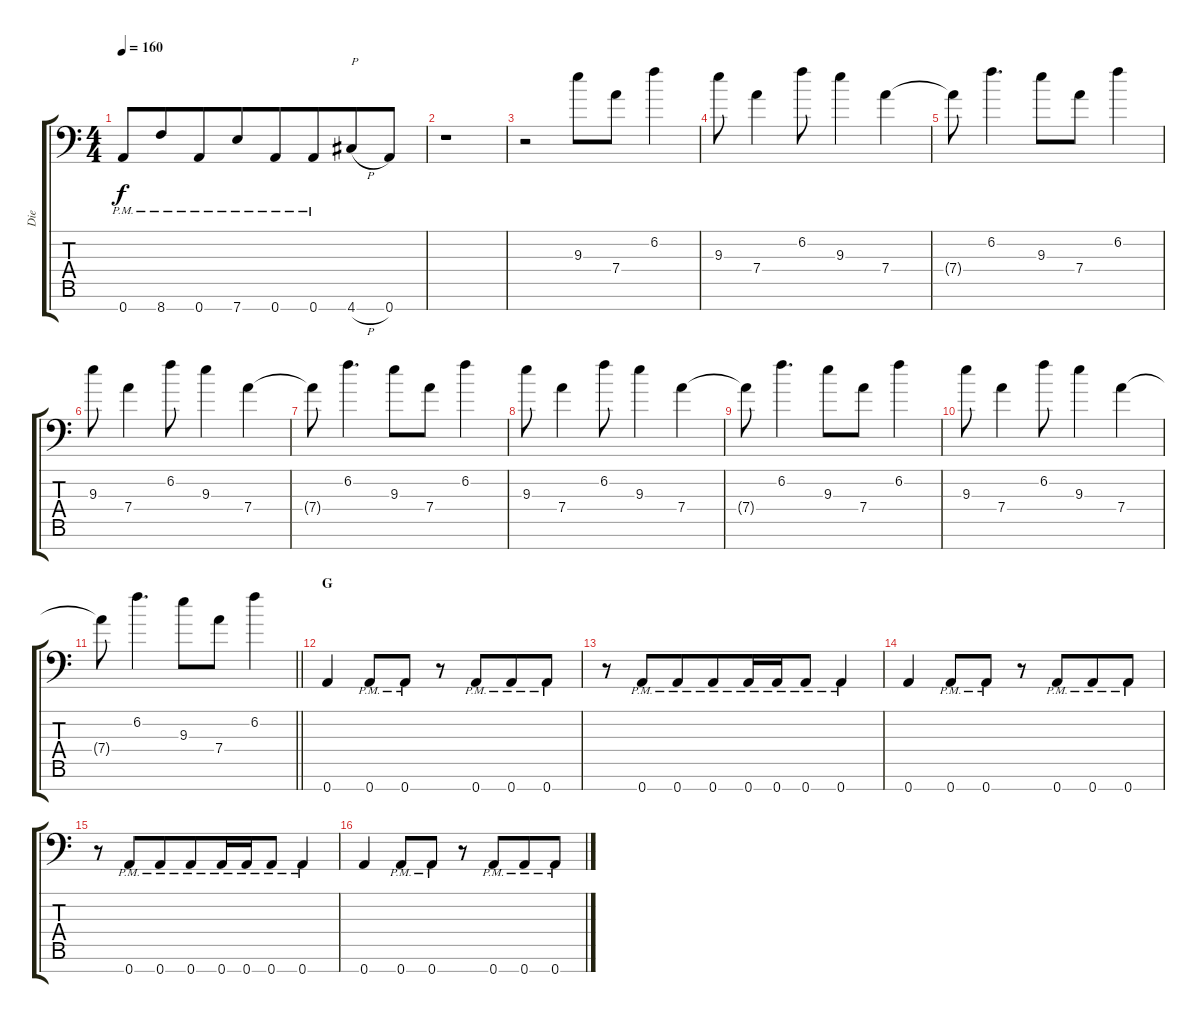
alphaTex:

\track ("Die" "Die") {instrument distortionguitar}
\staff {score tabs}
\tuning (E4 B3 G3 D3 A2 D2 A1) {hide}
\ts (4 4)
\tempo 160
\clef f4
\ks c
0.7{pm}.8{dy f beam Up} 8.7{pm}.8{beam Up beam merge} 0.7{pm}.8 7.7{pm}.8{beam merge} 0.7{pm}.8 0.7{pm}.8{beam merge} 4.7{h}.8{txt "P" beam merge} 0.7.8 |
r.1 |
r.2 9.3.8 7.4.8 6.2.4 |
9.3.8 7.4.4 6.2.8 9.3.4 7.4.4 |
7.4{t}.8 6.2.4{d beam merge} 9.3.8 7.4.8 6.2.4 |
9.3.8 7.4.4 6.2.8 9.3.4 7.4.4 |
7.4{t}.8 6.2.4{d beam merge} 9.3.8 7.4.8 6.2.4 |
9.3.8 7.4.4 6.2.8 9.3.4 7.4.4 |
7.4{t}.8 6.2.4{d beam merge} 9.3.8 7.4.8 6.2.4 |
9.3.8 7.4.4 6.2.8 9.3.4 7.4.4 |
\barLineRight lightlight
7.4{t}.8 6.2.4{d beam merge} 9.3.8 7.4.8 6.2.4 |
\section ("" "G")
0.7.4 0.7{pm}.8 0.7{pm}.8 r.8{beam merge} 0.7{pm}.8{beam merge} 0.7{pm}.8 0.7{pm}.8 |
r.8 0.7{pm}.8{beam merge} 0.7{pm}.8 0.7{pm}.8{beam merge} 0.7{pm}.16{beam merge} 0.7{pm}.16 0.7{pm}.8 0.7{pm}.4 |
0.7.4 0.7{pm}.8 0.7{pm}.8 r.8{beam merge} 0.7{pm}.8{beam merge} 0.7{pm}.8 0.7{pm}.8 |
r.8 0.7{pm}.8{beam merge} 0.7{pm}.8 0.7{pm}.8{beam merge} 0.7{pm}.16{beam merge} 0.7{pm}.16 0.7{pm}.8 0.7{pm}.4 |
0.7.4 0.7{pm}.8 0.7{pm}.8 r.8{beam merge} 0.7{pm}.8{beam merge} 0.7{pm}.8 0.7{pm}.8
